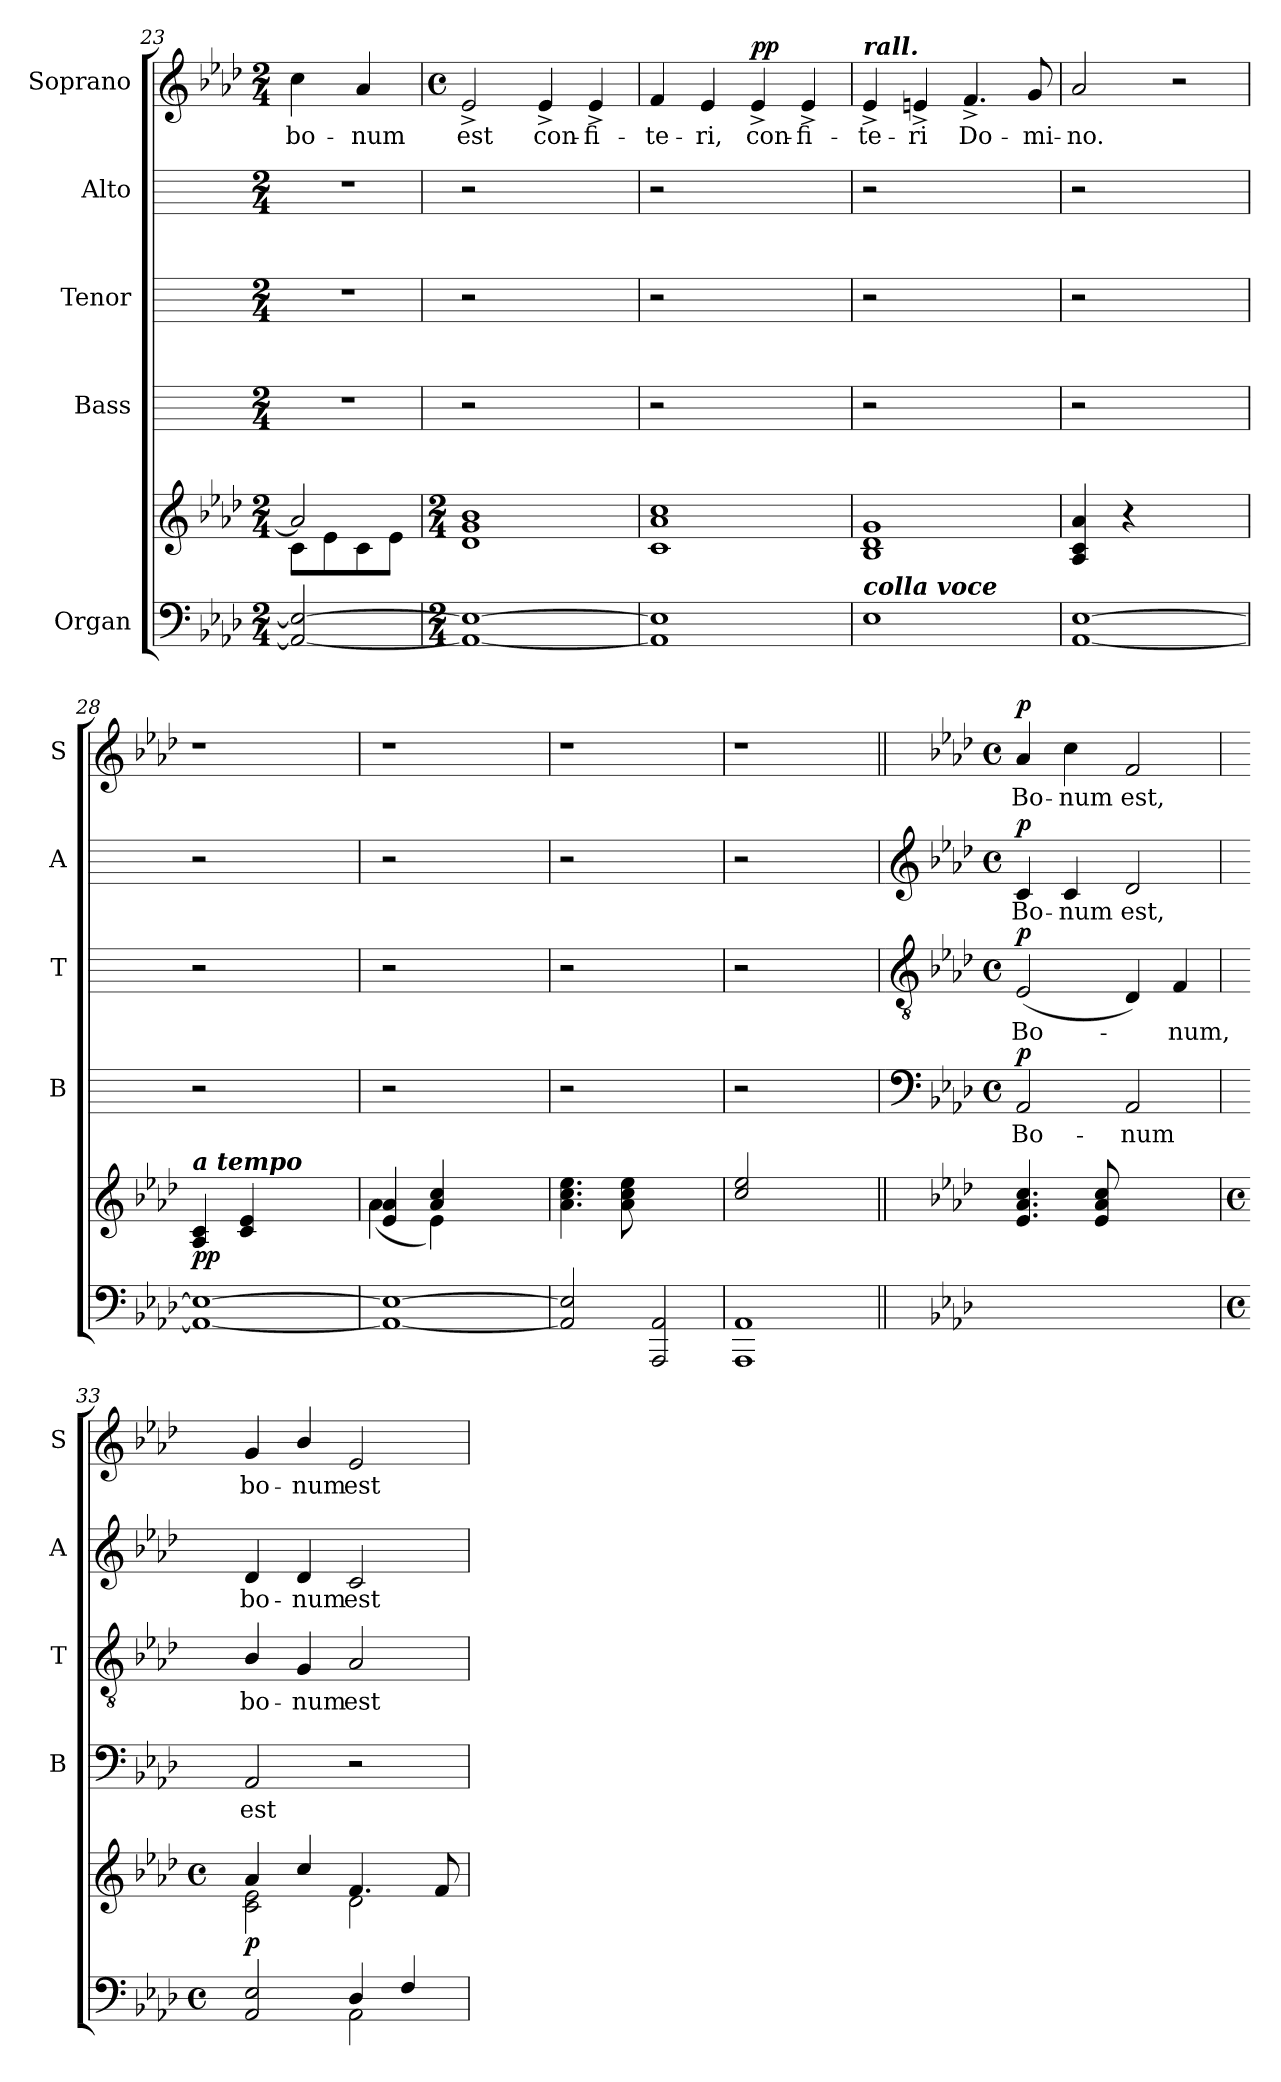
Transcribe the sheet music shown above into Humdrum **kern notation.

**kern	**kern	**dynam	**kern	**text	**dynam	**kern	**text	**dynam	**kern	**text	**dynam	**kern	**text	**dynam
*part5	*part5	*part5	*part4	*part4	*part4	*part3	*part3	*part3	*part2	*part2	*part2	*part1	*part1	*part1
*staff6	*staff5	*staff5/6	*staff4	*staff4	*staff4	*staff3	*staff3	*staff3	*staff2	*staff2	*staff2	*staff1	*staff1	*staff1
*I"Organ	*	*	*I"Bass	*	*	*I"Tenor	*	*	*I"Alto	*	*	*I"Soprano	*	*
*	*	*	*I'B	*	*	*I'T	*	*	*I'A	*	*	*I'S	*	*
!!LO:LB:g=z
*clefF4	*clefG2	*	*	*	*	*	*	*	*	*	*	*clefG2	*	*
*k[b-e-a-d-]	*k[b-e-a-d-]	*	*	*	*	*	*	*	*	*	*	*k[b-e-a-d-]	*	*
*A-:	*A-:	*	*	*	*	*	*	*	*	*	*	*A-:	*	*
*M2/4	*M2/4	*	*M2/4	*	*	*M2/4	*	*	*M2/4	*	*	*M2/4	*	*
=23	=23	=23	=23	=23	=23	=23	=23	=23	=23	=23	=23	=23	=23	=23
*	*^	*	*	*	*	*	*	*	*	*	*	*	*	*
!	!	!	!	!	!	!	!	!	!	!	!	!	!	!LO:LY:b	!
2AA-_ 2E-_	2a-]	8c\L	.	2r	.	.	2r	.	.	2r	.	.	4cc	bo-	.
.	.	8e-\	.	.	.	.	.	.	.	.	.	.	.	.	.
!	!	!	!	!	!	!	!	!	!	!	!	!	!	!LO:LY:b	!
.	.	8c\	.	.	.	.	.	.	.	.	.	.	4a-	-num	.
.	.	8e-\J	.	.	.	.	.	.	.	.	.	.	.	.	.
=24	=24	=24	=24	=24	=24	=24	=24	=24	=24	=24	=24	=24	=24	=24	=24
*M2/4	*M2/4	*	*	*	*	*	*	*	*	*	*	*	*M4/4	*	*
*	*	*	*	*	*	*	*	*	*	*	*	*	*met(c)	*	*
!	!	!LO:N:vis=1	!	!	!	!	!	!	!	!	!	!	!	!LO:LY:b	!
1AA-_ 1E-_	1d- 1g 1b-	2ryy	.	2r	.	.	2r	.	.	2r	.	.	2e-^	est	.
!	!	!	!	!	!	!	!	!	!	!	!	!	!	!LO:LY:b	!
.	.	2ryy	.	2ryy	.	.	2ryy	.	.	2ryy	.	.	4e-^	con-	.
!	!	!	!	!	!	!	!	!	!	!	!	!	!	!LO:LY:b	!
.	.	.	.	.	.	.	.	.	.	.	.	.	4e-^	-fi-	.
=25	=25	=25	=25	=25	=25	=25	=25	=25	=25	=25	=25	=25	=25	=25	=25
!	!	!LO:N:vis=1	!	!	!	!	!	!	!	!	!	!	!	!LO:LY:b	!
1AA-] 1E-]	1c 1a- 1cc	2ryy	.	2r	.	.	2r	.	.	2r	.	.	4f	-te-	.
!	!	!	!	!	!	!	!	!	!	!	!	!	!	!LO:LY:b	!
.	.	.	.	.	.	.	.	.	.	.	.	.	4e-	-ri,	.
!	!	!	!	!	!	!	!	!	!	!	!	!	!	!LO:LY:b	!LO:DY:b
.	.	2ryy	.	2ryy	.	.	2ryy	.	.	2ryy	.	.	4e-^	con-	pp
!	!	!	!	!	!	!	!	!	!	!	!	!	!	!LO:LY:b	!
.	.	.	.	.	.	.	.	.	.	.	.	.	4e-^	-fi-	.
=26	=26	=26	=26	=26	=26	=26	=26	=26	=26	=26	=26	=26	=26	=26	=26
!	!	!	!	!	!	!	!	!	!	!	!	!	!LO:TX:a:Bi:t=rall.	!	!
!LO:TX:a:Bi:t=colla voce	!	!	!	!	!	!	!	!	!	!	!	!	!	!	!
!	!	!LO:N:vis=1	!	!	!	!	!	!	!	!	!	!	!	!LO:LY:b	!
1E-	1B- 1d- 1g	2ryy	.	2r	.	.	2r	.	.	2r	.	.	4e-^	-te-	.
!	!	!	!	!	!	!	!	!	!	!	!	!	!	!LO:LY:b	!
.	.	.	.	.	.	.	.	.	.	.	.	.	4en^	-ri	.
!	!	!	!	!	!	!	!	!	!	!	!	!	!	!LO:LY:b	!
.	.	2ryy	.	2ryy	.	.	2ryy	.	.	2ryy	.	.	4.f^	Do-	.
!	!	!	!	!	!	!	!	!	!	!	!	!	!	!LO:LY:b	!
.	.	.	.	.	.	.	.	.	.	.	.	.	8g	-mi-	.
=27	=27	=27	=27	=27	=27	=27	=27	=27	=27	=27	=27	=27	=27	=27	=27
!	!	!LO:N:vis=1	!	!	!	!	!	!	!	!	!	!	!	!LO:LY:b	!
[1AA- [1E-	4A- 4c 4a-	2ryy	.	2r	.	.	2r	.	.	2r	.	.	2a-	-no.	.
.	4r	.	.	.	.	.	.	.	.	.	.	.	.	.	.
.	2ryy	2ryy	.	2ryy	.	.	2ryy	.	.	2ryy	.	.	2r	.	.
=28	=28	=28	=28	=28	=28	=28	=28	=28	=28	=28	=28	=28	=28	=28	=28
!	!LO:TX:a:Bi:t=a tempo	!	!	!	!	!	!	!	!	!	!	!	!	!	!
!	!	!LO:N:vis=1	!LO:DY:b	!	!	!	!	!	!	!	!	!	!	!	!
1AA-_ 1E-_	4A- 4c	2ryy	pp	2r	.	.	2r	.	.	2r	.	.	1r	.	.
.	4c 4e-	.	.	.	.	.	.	.	.	.	.	.	.	.	.
.	2ryy	2ryy	.	2ryy	.	.	2ryy	.	.	2ryy	.	.	.	.	.
=29	=29	=29	=29	=29	=29	=29	=29	=29	=29	=29	=29	=29	=29	=29	=29
1AA-_ 1E-_	4e- 4a-	(4a-\	.	2r	.	.	2r	.	.	2r	.	.	1r	.	.
.	4a- 4cc	4e-\)	.	.	.	.	.	.	.	.	.	.	.	.	.
.	2ryy	2ryy	.	2ryy	.	.	2ryy	.	.	2ryy	.	.	.	.	.
=30	=30	=30	=30	=30	=30	=30	=30	=30	=30	=30	=30	=30	=30	=30	=30
2AA-] 2E-]	4.a- 4.cc 4.ee-	2ryy	.	2r	.	.	2r	.	.	2r	.	.	1r	.	.
.	8a- 8cc 8ee-	.	.	.	.	.	.	.	.	.	.	.	.	.	.
2AAA- 2AA-	2ryy	2ryy	.	2ryy	.	.	2ryy	.	.	2ryy	.	.	.	.	.
=31	=31	=31	=31	=31	=31	=31	=31	=31	=31	=31	=31	=31	=31	=31	=31
!	!	!LO:N:vis=1	!	!	!	!	!	!	!	!	!	!	!	!	!
1AAA- 1AA-	2cc/ 2ee-/	2ryy	.	2r	.	.	2r	.	.	2r	.	.	1r	.	.
.	2ryy	2ryy	.	2ryy	.	.	2ryy	.	.	2ryy	.	.	.	.	.
!!LO:LB:g=z
=32||	=32||	=32||	=32||	=32	=32||	=32||	=32	=32||	=32||	=32	=32||	=32||	=32||	=32||	=32||
*	*	*	*	*clefF4	*	*	*clefGv2	*	*	*clefG2	*	*	*	*	*
*	*	*	*	*k[b-e-a-d-]	*	*	*k[b-e-a-d-]	*	*	*k[b-e-a-d-]	*	*	*	*	*
*	*	*	*	*A-:	*	*	*A-:	*	*	*A-:	*	*	*	*	*
*	*	*	*	*M4/4	*	*	*M4/4	*	*	*M4/4	*	*	*M4/4	*	*
*	*	*	*	*met(c)	*	*	*met(c)	*	*	*met(c)	*	*	*met(c)	*	*
!	!	!LO:N:vis=1	!	!	!LO:LY:b	!LO:DY:b	!	!LO:LY:b	!LO:DY:b	!	!LO:LY:b	!LO:DY:b	!	!LO:LY:b	!LO:DY:b
1ryy	4.e- 4.a- 4.cc	2ryy	.	2AA-	Bo-	p	(<2E-	Bo-	p	4c	Bo-	p	4a-	Bo-	p
!	!	!	!	!	!	!	!	!	!	!	!LO:LY:b	!	!	!LO:LY:b	!
.	.	.	.	.	.	.	.	.	.	4c	-num	.	4cc	-num	.
.	8e- 8a- 8cc	.	.	.	.	.	.	.	.	.	.	.	.	.	.
!	!	!	!	!	!LO:LY:b	!	!	!	!	!	!LO:LY:b	!	!	!LO:LY:b	!
.	2ryy	2ryy	.	2AA-	-num	.	4D-)	.	.	2d-	est,	.	2f	est,	.
!	!	!	!	!	!	!	!	!LO:LY:b	!	!	!	!	!	!	!
.	.	.	.	.	.	.	4F	num,	.	.	.	.	.	.	.
!!LO:LB:g=z
=33	=33	=33	=33	=33	=33	=33	=33	=33	=33	=33	=33	=33	=33	=33	=33
*M4/4	*M4/4	*	*	*	*	*	*	*	*	*	*	*	*	*	*
*met(c)	*met(c)	*	*	*	*	*	*	*	*	*	*	*	*	*	*
*^	*	*	*	*	*	*	*	*	*	*	*	*	*	*	*
!	!	!	!	!LO:DY:b	!	!LO:LY:b	!	!	!LO:LY:b	!	!	!LO:LY:b	!	!	!LO:LY:b	!
2AA- 2E-	2ryy	4a-	2c\ 2e-\	p	2AA-	est	.	4B-/	bo-	.	4d-	bo-	.	4g	bo-	.
!	!	!	!	!	!	!	!	!	!LO:LY:b	!	!	!LO:LY:b	!	!	!LO:LY:b	!
.	.	4cc/	.	.	.	.	.	4G	-num	.	4d-	-num	.	4b-/	-num	.
!	!	!	!	!	!	!	!	!	!LO:LY:b	!	!	!LO:LY:b	!	!	!LO:LY:b	!
4D-/	2AA-\	4.f	2d-\	.	2r	.	.	2A-	est	.	2c	est	.	2e-	est	.
4F/	.	.	.	.	.	.	.	.	.	.	.	.	.	.	.	.
.	.	8f	.	.	.	.	.	.	.	.	.	.	.	.	.	.
*v	*v	*	*	*	*	*	*	*	*	*	*	*	*	*	*	*
*	*v	*v	*	*	*	*	*	*	*	*	*	*	*	*	*
=	=	=	=	=	=	=	=	=	=	=	=	=	=	=
*-	*-	*-	*-	*-	*-	*-	*-	*-	*-	*-	*-	*-	*-	*-
